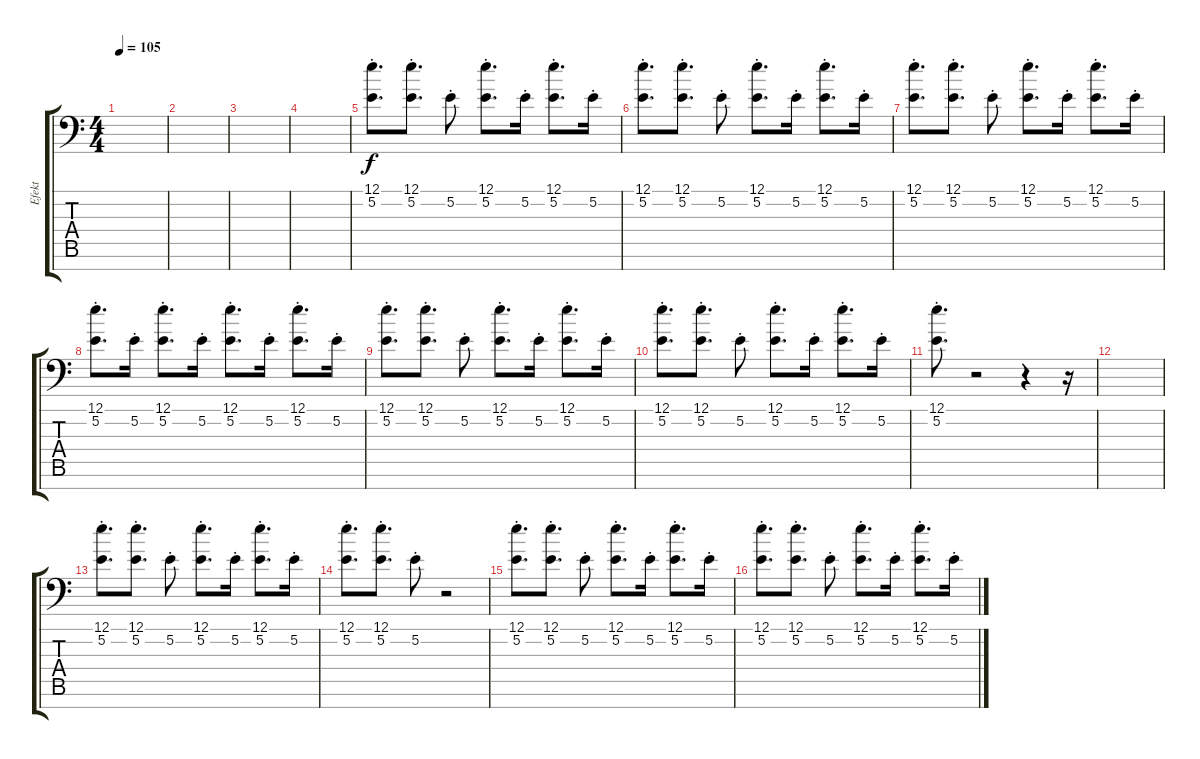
\track ("Efekt" "Efekt") {instrument sitar}
\staff {score tabs}
\tuning (E4 B3 G3 D3 A2 E2 A1) {hide}
\ts (4 4)
\tempo 105
\clef f4
\ks c
|
|
|
|
(12.1{st} 5.2{st}).8{d} (12.1{st} 5.2{st}).8{d} 5.2{st}.8 (12.1{st} 5.2{st}).8{d} 5.2{st}.16 (12.1{st} 5.2{st}).8{d} 5.2{st}.16 |
(12.1{st} 5.2{st}).8{d} (12.1{st} 5.2{st}).8{d} 5.2{st}.8 (12.1{st} 5.2{st}).8{d} 5.2{st}.16 (12.1{st} 5.2{st}).8{d} 5.2{st}.16 |
(12.1{st} 5.2{st}).8{d} (12.1{st} 5.2{st}).8{d} 5.2{st}.8 (12.1{st} 5.2{st}).8{d} 5.2{st}.16 (12.1{st} 5.2{st}).8{d} 5.2{st}.16 |
(12.1{st} 5.2{st}).8{d} 5.2{st}.16 (12.1{st} 5.2{st}).8{d} 5.2{st}.16 (12.1{st} 5.2{st}).8{d} 5.2{st}.16 (12.1{st} 5.2{st}).8{d} 5.2{st}.16 |
(12.1{st} 5.2{st}).8{d} (12.1{st} 5.2{st}).8{d} 5.2{st}.8 (12.1{st} 5.2{st}).8{d} 5.2{st}.16 (12.1{st} 5.2{st}).8{d} 5.2{st}.16 |
(12.1{st} 5.2{st}).8{d} (12.1{st} 5.2{st}).8{d} 5.2{st}.8 (12.1{st} 5.2{st}).8{d} 5.2{st}.16 (12.1{st} 5.2{st}).8{d} 5.2{st}.16 |
(12.1{st} 5.2{st}).8{d} r.2 r.4 r.16 |
|
(12.1{st} 5.2{st}).8{d} (12.1{st} 5.2{st}).8{d} 5.2{st}.8 (12.1{st} 5.2{st}).8{d} 5.2{st}.16 (12.1{st} 5.2{st}).8{d} 5.2{st}.16 |
(12.1{st} 5.2{st}).8{d} (12.1{st} 5.2{st}).8{d} 5.2{st}.8 r.2 |
(12.1{st} 5.2{st}).8{d} (12.1{st} 5.2{st}).8{d} 5.2{st}.8 (12.1{st} 5.2{st}).8{d} 5.2{st}.16 (12.1{st} 5.2{st}).8{d} 5.2{st}.16 |
(12.1{st} 5.2{st}).8{d} (12.1{st} 5.2{st}).8{d} 5.2{st}.8 (12.1{st} 5.2{st}).8{d} 5.2{st}.16 (12.1{st} 5.2{st}).8{d} 5.2{st}.16
